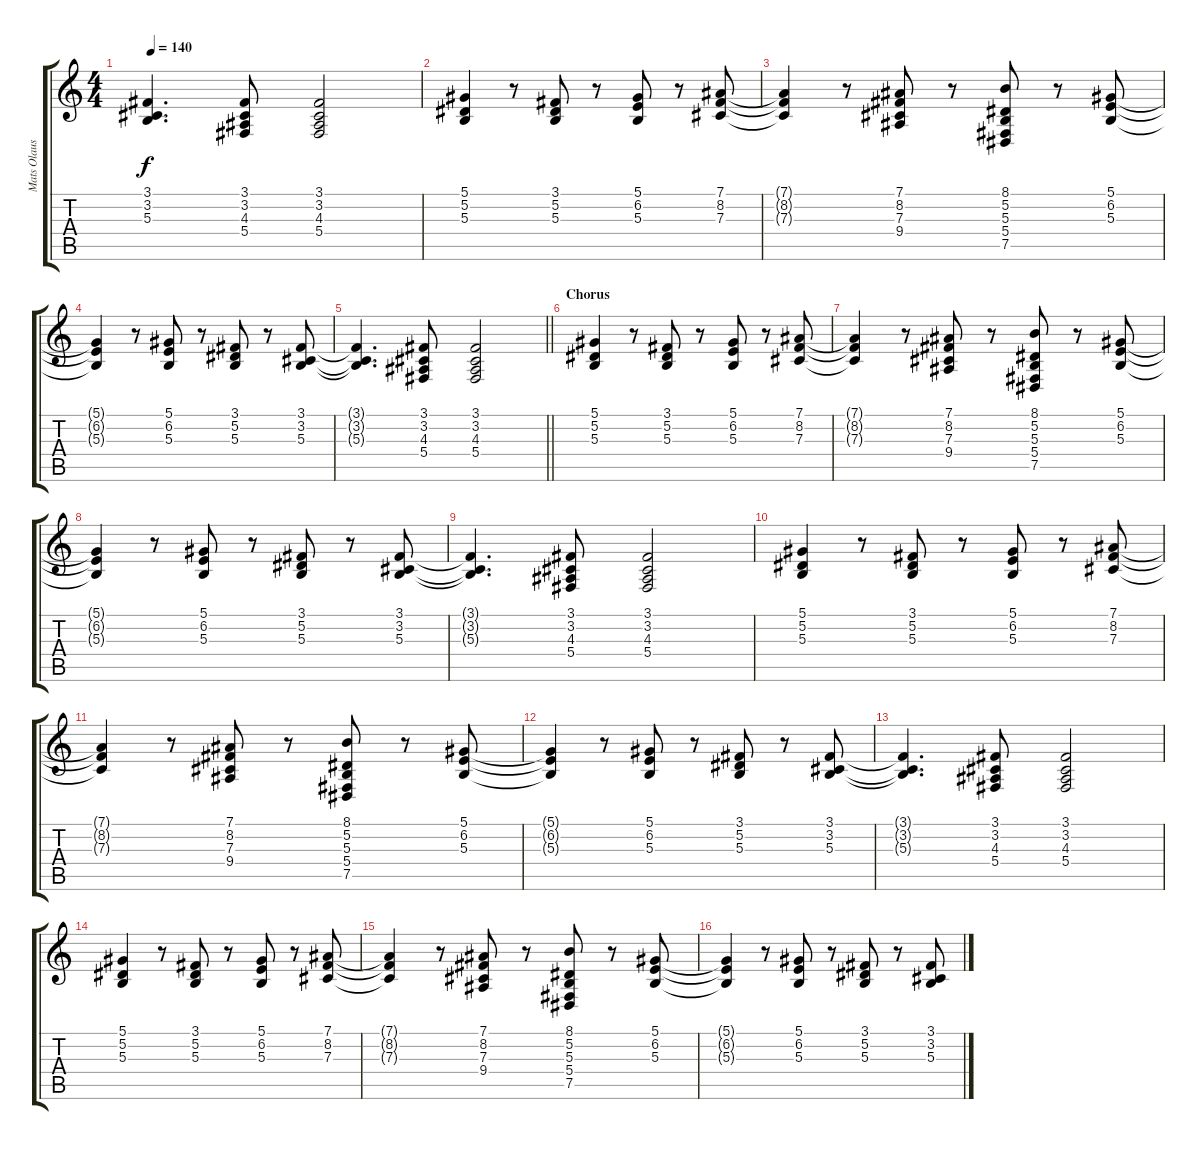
\track ("Mats Olausson" "Mats Olaus") {instrument synthstrings1}
\staff {score tabs}
\tuning (Eb4 Bb3 Gb3 Db3 Ab2 Eb2) {hide}
\ts (4 4)
\tempo 140
\clef g2
\ks c
(3.1{t} 3.2{t} 5.3{t}).4{d dy f} (3.1 3.2 4.3 5.4).8 (3.1 3.2 4.3 5.4).2 |
(5.1 5.2 5.3).4 r.8 (3.1 5.2 5.3).8 r.8 (5.1 6.2 5.3).8 r.8 (7.1 8.2 7.3).8 |
(7.1{t} 8.2{t} 7.3{t}).4 r.8 (7.1 8.2 7.3 9.4).8 r.8 (8.1 5.2 5.3 5.4 7.5).8 r.8 (5.1 6.2 5.3).8 |
(5.1{t} 6.2{t} 5.3{t}).4 r.8 (5.1 6.2 5.3).8 r.8 (3.1 5.2 5.3).8 r.8 (3.1 3.2 5.3).8 |
\barLineRight lightlight
(3.1{t} 3.2{t} 5.3{t}).4{d} (3.1 3.2 4.3 5.4).8 (3.1 3.2 4.3 5.4).2 |
\section ("" "Chorus")
(5.1 5.2 5.3).4 r.8 (3.1 5.2 5.3).8 r.8 (5.1 6.2 5.3).8 r.8 (7.1 8.2 7.3).8 |
(7.1{t} 8.2{t} 7.3{t}).4 r.8 (7.1 8.2 7.3 9.4).8 r.8 (8.1 5.2 5.3 5.4 7.5).8 r.8 (5.1 6.2 5.3).8 |
(5.1{t} 6.2{t} 5.3{t}).4 r.8 (5.1 6.2 5.3).8 r.8 (3.1 5.2 5.3).8 r.8 (3.1 3.2 5.3).8 |
(3.1{t} 3.2{t} 5.3{t}).4{d} (3.1 3.2 4.3 5.4).8 (3.1 3.2 4.3 5.4).2 |
(5.1 5.2 5.3).4 r.8 (3.1 5.2 5.3).8 r.8 (5.1 6.2 5.3).8 r.8 (7.1 8.2 7.3).8 |
(7.1{t} 8.2{t} 7.3{t}).4 r.8 (7.1 8.2 7.3 9.4).8 r.8 (8.1 5.2 5.3 5.4 7.5).8 r.8 (5.1 6.2 5.3).8 |
(5.1{t} 6.2{t} 5.3{t}).4 r.8 (5.1 6.2 5.3).8 r.8 (3.1 5.2 5.3).8 r.8 (3.1 3.2 5.3).8 |
(3.1{t} 3.2{t} 5.3{t}).4{d} (3.1 3.2 4.3 5.4).8 (3.1 3.2 4.3 5.4).2 |
(5.1 5.2 5.3).4 r.8 (3.1 5.2 5.3).8 r.8 (5.1 6.2 5.3).8 r.8 (7.1 8.2 7.3).8 |
(7.1{t} 8.2{t} 7.3{t}).4 r.8 (7.1 8.2 7.3 9.4).8 r.8 (8.1 5.2 5.3 5.4 7.5).8 r.8 (5.1 6.2 5.3).8 |
(5.1{t} 6.2{t} 5.3{t}).4 r.8 (5.1 6.2 5.3).8 r.8 (3.1 5.2 5.3).8 r.8 (3.1 3.2 5.3).8
